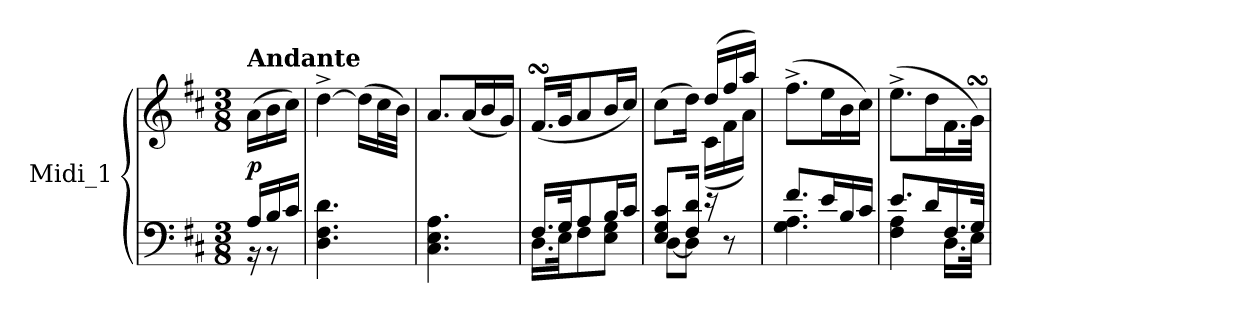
**kern	**kern	**dynam
*part1	*part1	*part1
*staff2	*staff1	*staff1/2
*I"Midi_1	*	*
*clefF4	*clefG2	*
*k[f#c#]	*k[f#c#]	*
*D:	*D:	*
*M3/8	*M3/8	*
*MM75	*MM75	*
=1	=1	=1
*^	*	*
!	!	!LO:TX:a:B:t=Andante	!
!	!	!	!LO:DY:a=2
16A/LL	16r	(>16a\LL	p
16B/	8r	16b\	.
16c#/JJ	.	16cc#\JJ)	.
*v	*v	*	*
=2	=2	=2
4.D\ 4.F#\ 4.d\	[4dd^\	.
.	(>16dd\LL]	.
.	32cc#\L	.
.	32b\JJJ)	.
=3	=3	=3
4.C#\ 4.E\ 4.A\	8.a/L	.
.	(<16a/L	.
.	16b/	.
.	16g/JJ)	.
=4	=4	=4
*^	*	*
16.F#/LL	16.D\LL	(<16.f#sSsS/LL	.
32G/JK	32E\JK	32g/JK	.
8A/	8F#\	8a/	.
16B/L	8E\ 8G\J	16b/L	.
16c#/JJ	.	16cc#/JJ)	.
=5	=5	=5	=5
*	*	*^	*
8E/ 8G/ 8c#/L	[8D\L	(>8cc#\L	8.ryy	.
16F#/ 16d/Jk	8D\J]	16dd\Jk)	.	.
16r	.	(>16dd/LL	(16c#\LL	.
8r	8ryy	16ff#/	16f#\	.
.	.	16aa/JJ)	16a\JJ)	.
*	*	*v	*v	*
=6	=6	=6	=6
8.f#/L	4.G\ 4.A\	(>8.ff#^\L	.
16e/L	.	16ee\L	.
16B/	.	16b\	.
16c#/JJ	.	16cc#\JJ)	.
!!LO:LB:g=z
=7	=7	=7	=7
8.e/L	4F#\ 4A\	(>8.ee^\L	.
16d/L	.	16dd\L	.
16.F#/	16.D\LL	16.f#\	.
32G/JJk	32E\JJk	32gsSSs\JJk)	.
*v	*v	*	*
=	=	=
*-	*-	*-
